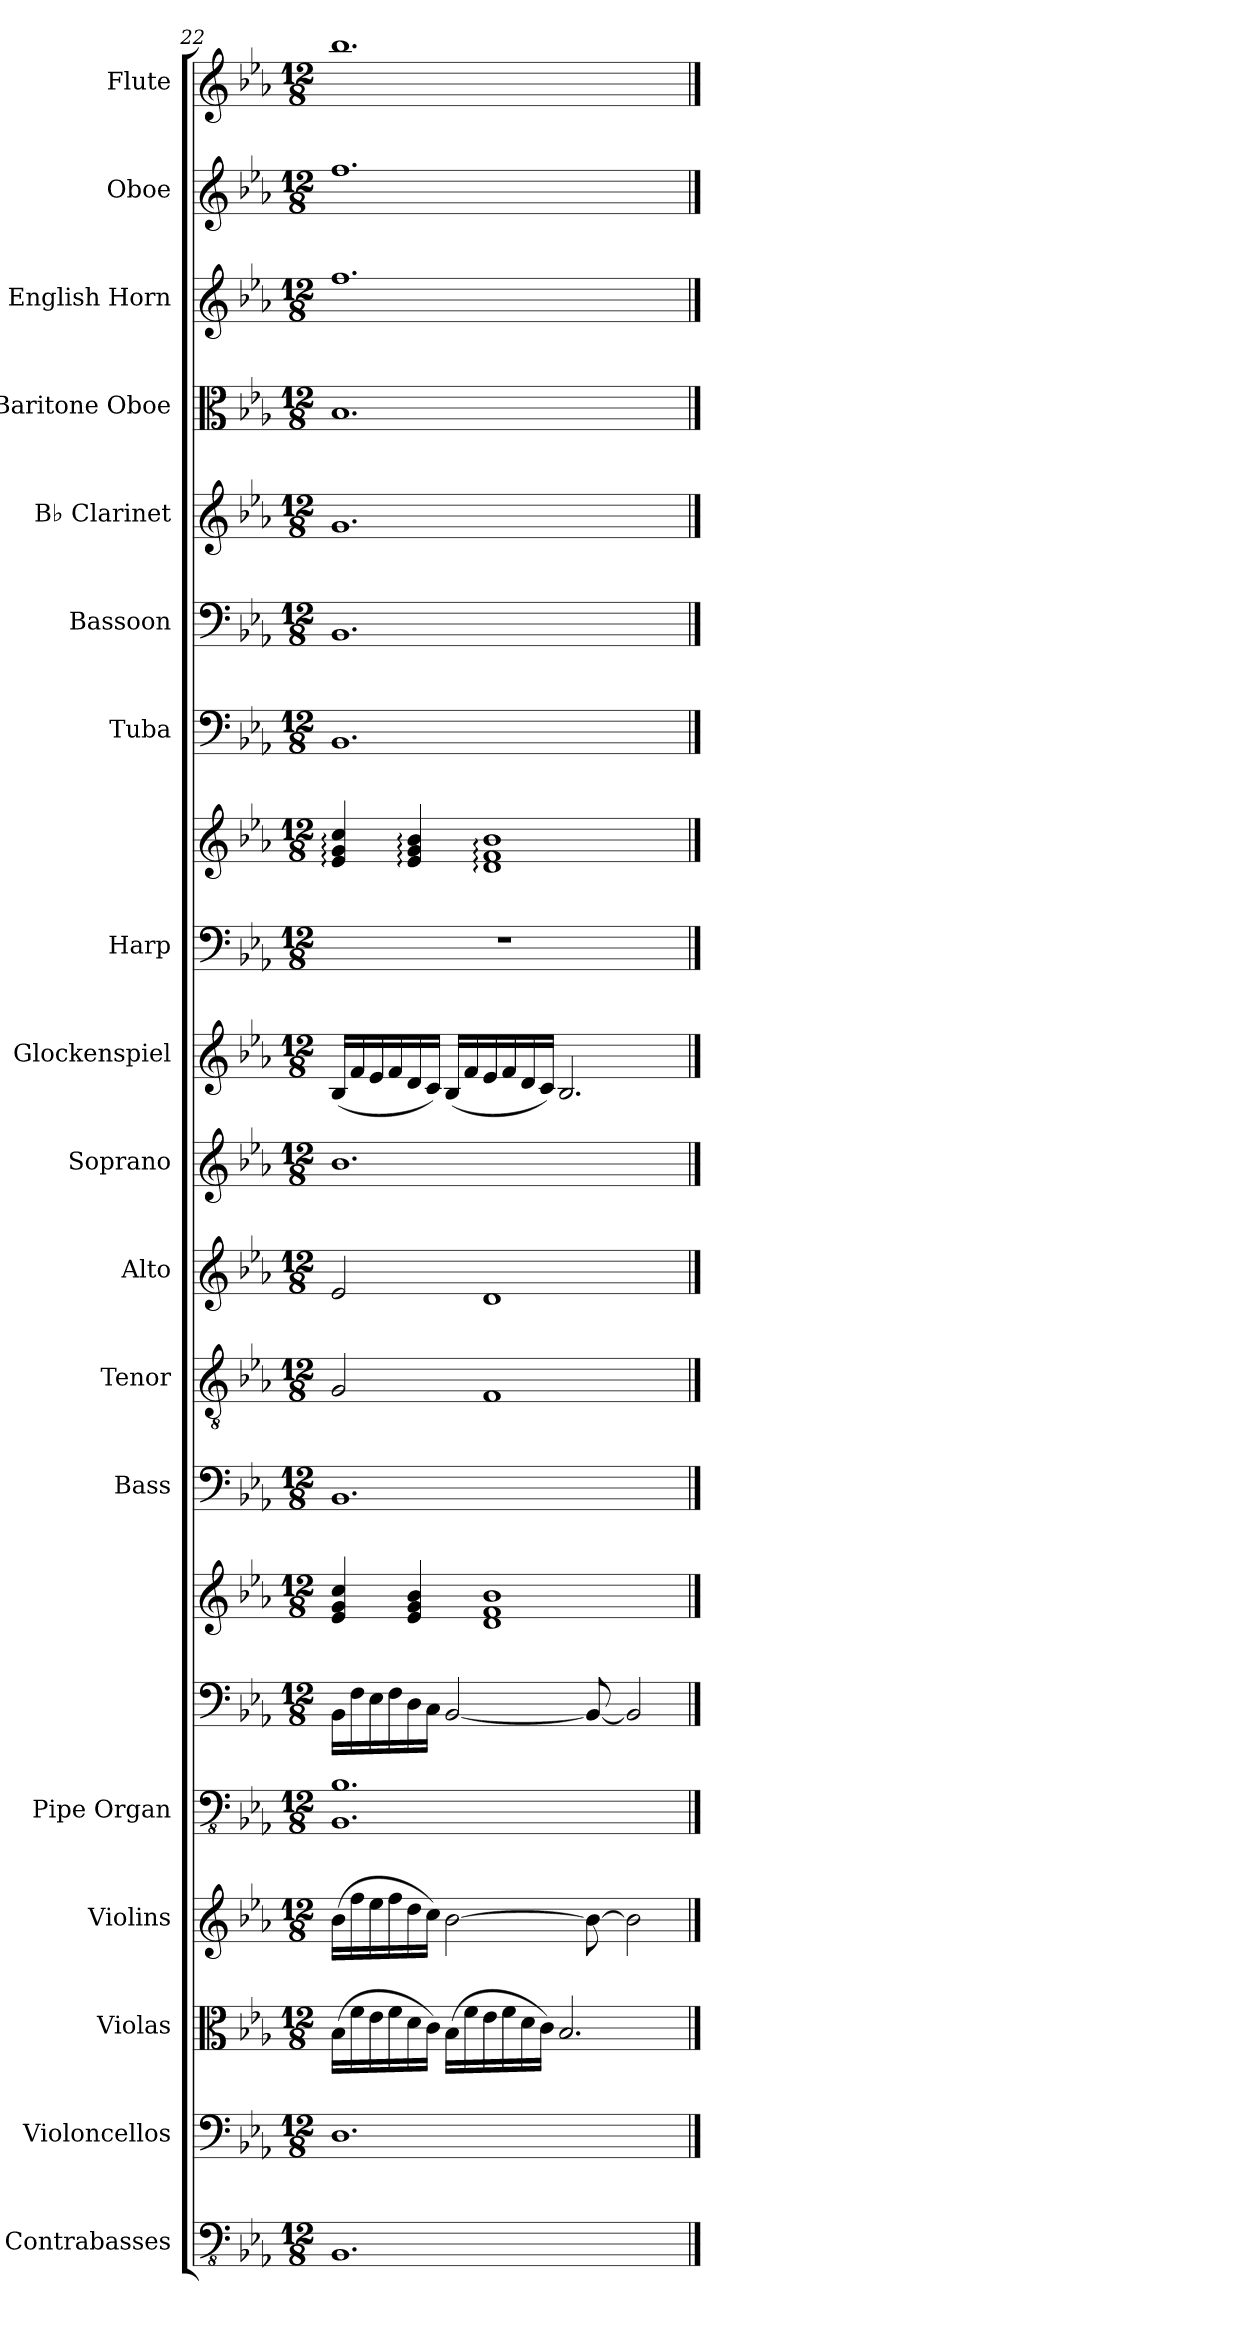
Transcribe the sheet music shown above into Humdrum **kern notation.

**kern	**kern	**kern	**kern	**kern	**kern	**kern	**kern	**kern	**kern	**kern	**kern	**kern	**kern	**kern	**kern	**kern	**kern	**kern	**kern	**kern
*part18	*part17	*part16	*part15	*part14	*part14	*part14	*part13	*part12	*part11	*part10	*part9	*part8	*part8	*part7	*part6	*part5	*part4	*part3	*part2	*part1
*staff21	*staff20	*staff19	*staff18	*staff17	*staff16	*staff15	*staff14	*staff13	*staff12	*staff11	*staff10	*staff9	*staff8	*staff7	*staff6	*staff5	*staff4	*staff3	*staff2	*staff1
*I"Contrabasses	*I"Violoncellos	*I"Violas	*I"Violins	*I"Pipe Organ	*	*	*I"Bass	*I"Tenor	*I"Alto	*I"Soprano	*I"Glockenspiel	*I"Harp	*	*I"Tuba	*I"Bassoon	*I"B♭ Clarinet	*I"Baritone Oboe	*I"English Horn	*I"Oboe	*I"Flute
*I'Cbs.	*I'Vcs.	*I'Vlas.	*I'Vlns.	*I'Org.	*	*	*I'B.	*I'T.	*I'A.	*I'S.	*I'Glk.	*I'Hrp.	*	*I'Tba.	*I'Bsn.	*I'B♭ Cl.	*I'Bar. Ob.	*I'E. Hn.	*I'Ob.	*I'Fl.
*clefFv4	*clefF4	*clefC3	*clefG2	*clefFv4	*clefF4	*clefG2	*clefF4	*clefGv2	*clefG2	*clefG2	*clefG2	*clefF4	*clefG2	*clefF4	*clefF4	*clefG2	*clefC3	*clefG2	*clefG2	*clefG2
*	*	*	*	*	*	*	*	*	*	*	*ITrd-14c-24	*	*	*	*	*ITrd1c2	*	*ITrd4c7	*	*
*k[b-e-a-]	*k[b-e-a-]	*k[b-e-a-]	*k[b-e-a-]	*k[b-e-a-]	*k[b-e-a-]	*k[b-e-a-]	*k[b-e-a-]	*k[b-e-a-]	*k[b-e-a-]	*k[b-e-a-]	*k[b-e-a-]	*k[b-e-a-]	*k[b-e-a-]	*k[b-e-a-]	*k[b-e-a-]	*k[b-e-a-d-g-]	*k[b-e-a-]	*k[b-e-a-d-]	*k[b-e-a-]	*k[b-e-a-]
*M12/8	*M12/8	*M12/8	*M12/8	*M12/8	*M12/8	*M12/8	*M12/8	*M12/8	*M12/8	*M12/8	*M12/8	*M12/8	*M12/8	*M12/8	*M12/8	*M12/8	*M12/8	*M12/8	*M12/8	*M12/8
=22	=22	=22	=22	=22	=22	=22	=22	=22	=22	=22	=22	=22	=22	=22	=22	=22	=22	=22	=22	=22
1.BBB-	1.D	(16B-\LL	(16b-\LL	1.BBB- 1.BB-	16BB-\LL	4e-/ 4g/ 4cc/	1.BB-	2G/	2e-/	1.b-	(16bb-/LL	1.r	4e-/: 4g/: 4cc/:	1.BB-	1.BB-	1.f	1.B-	1.b-	1.ff	1.bb-
.	.	16f\	16ff\	.	16F\	.	.	.	.	.	16fff/	.	.	.	.	.	.	.	.	.
.	.	16e-\	16ee-\	.	16E-\	.	.	.	.	.	16eee-/	.	.	.	.	.	.	.	.	.
.	.	16f\	16ff\	.	16F\	.	.	.	.	.	16fff/	.	.	.	.	.	.	.	.	.
.	.	16d\	16dd\	.	16D\	4e-/ 4g/ 4b-/	.	.	.	.	16ddd/	.	4e-/: 4g/: 4b-/:	.	.	.	.	.	.	.
.	.	16c\JJ)	16cc\JJ)	.	16C\JJ	.	.	.	.	.	16ccc/JJ)	.	.	.	.	.	.	.	.	.
.	.	(16B-\LL	[2b-\	.	[2BB-/	.	.	.	.	.	(16bb-/LL	.	.	.	.	.	.	.	.	.
.	.	16f\	.	.	.	.	.	.	.	.	16fff/	.	.	.	.	.	.	.	.	.
.	.	16e-\	.	.	.	1d 1f 1b-	.	1F	1d	.	16eee-/	.	1d: 1f: 1b-:	.	.	.	.	.	.	.
.	.	16f\	.	.	.	.	.	.	.	.	16fff/	.	.	.	.	.	.	.	.	.
.	.	16d\	.	.	.	.	.	.	.	.	16ddd/	.	.	.	.	.	.	.	.	.
.	.	16c\JJ)	.	.	.	.	.	.	.	.	16ccc/JJ)	.	.	.	.	.	.	.	.	.
.	.	2.B-/	.	.	.	.	.	.	.	.	2.bb-/	.	.	.	.	.	.	.	.	.
.	.	.	8b-\_	.	8BB-/_	.	.	.	.	.	.	.	.	.	.	.	.	.	.	.
.	.	.	2b-\]	.	2BB-/]	.	.	.	.	.	.	.	.	.	.	.	.	.	.	.
==	==	==	==	==	==	==	==	==	==	==	==	==	==	==	==	==	==	==	==	==
*-	*-	*-	*-	*-	*-	*-	*-	*-	*-	*-	*-	*-	*-	*-	*-	*-	*-	*-	*-	*-
